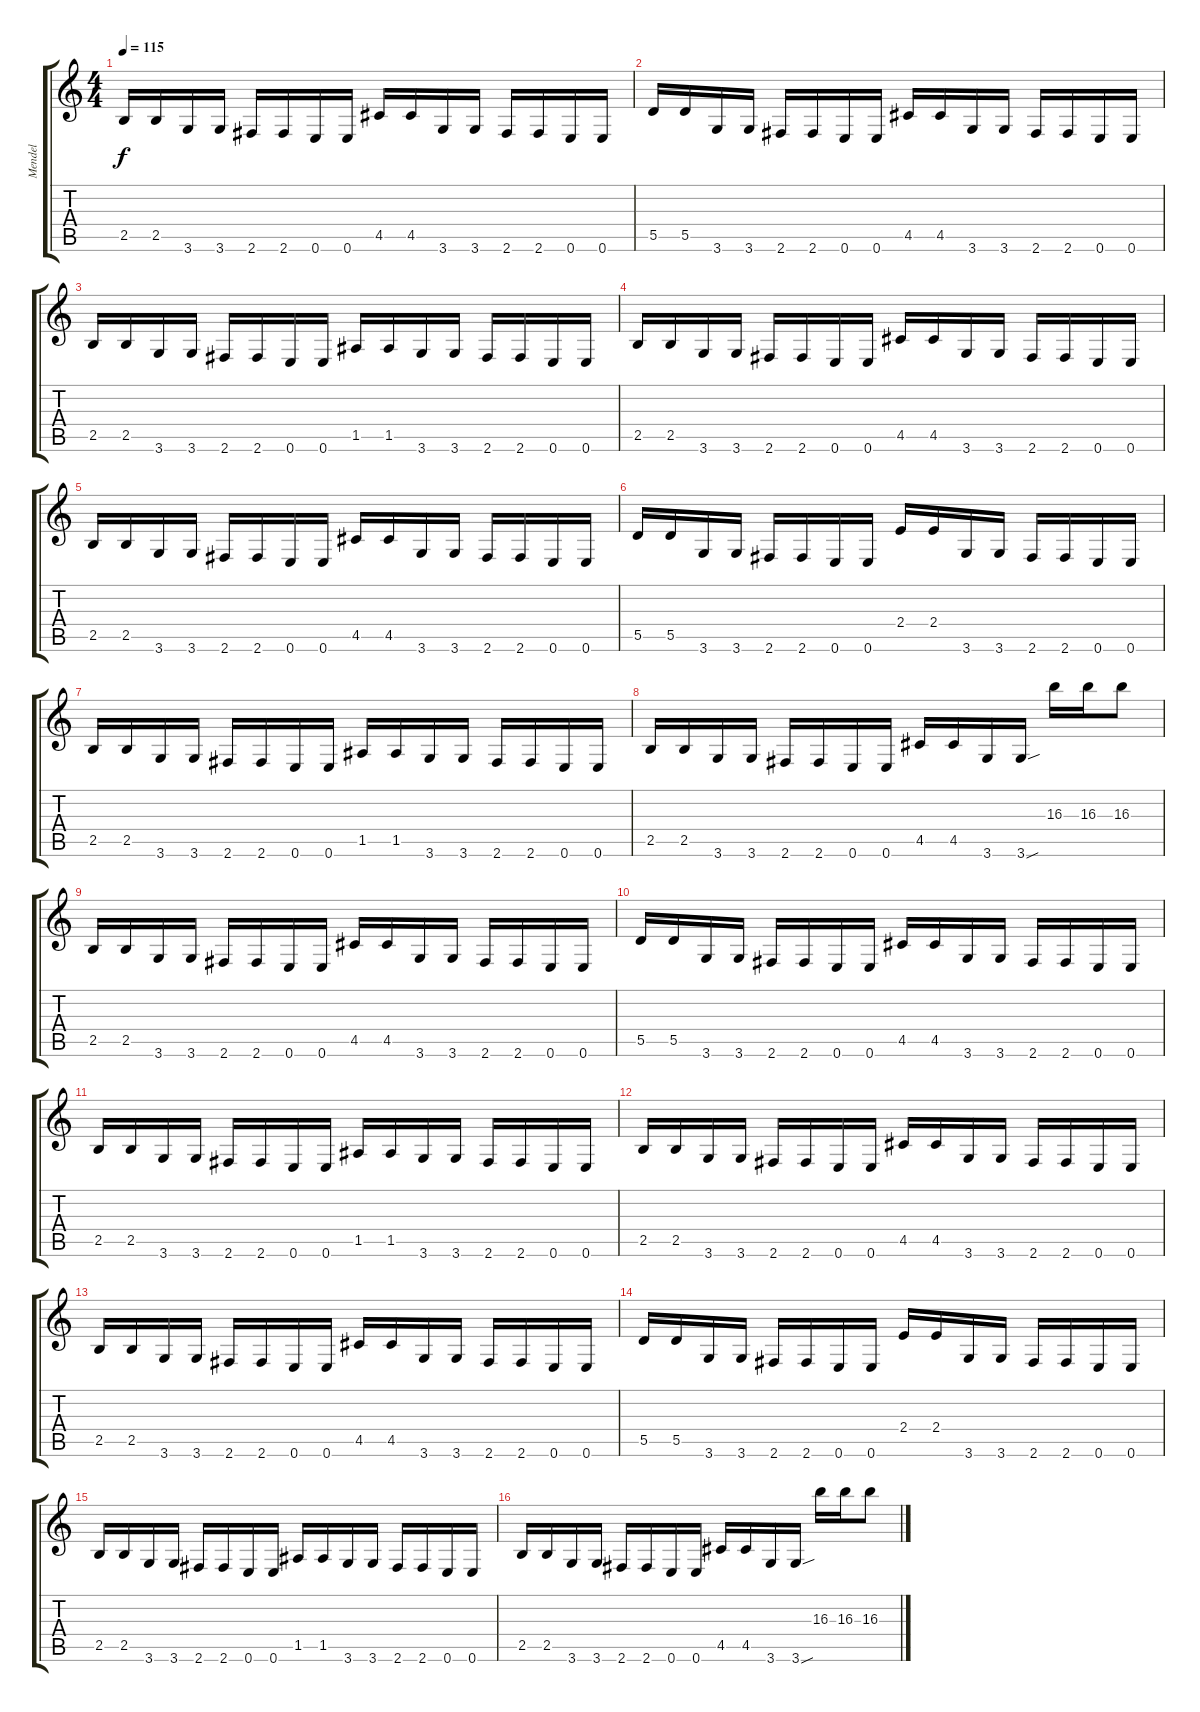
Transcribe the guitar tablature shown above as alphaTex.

\track ("Mendel" "Mendel") {instrument distortionguitar}
\staff {score tabs}
\tuning (E4 B3 G3 D3 A2 E2) {hide}
\ts (4 4)
\tempo 115
\clef g2
\ks c
2.5.16{dy f instrument distortionguitar} 2.5.16 3.6.16 3.6.16 2.6.16 2.6.16 0.6.16 0.6.16 4.5.16 4.5.16 3.6.16 3.6.16 2.6.16 2.6.16 0.6.16 0.6.16 |
5.5.16 5.5.16 3.6.16 3.6.16 2.6.16 2.6.16 0.6.16 0.6.16 4.5.16 4.5.16 3.6.16 3.6.16 2.6.16 2.6.16 0.6.16 0.6.16 |
2.5.16 2.5.16 3.6.16 3.6.16 2.6.16 2.6.16 0.6.16 0.6.16 1.5.16 1.5.16 3.6.16 3.6.16 2.6.16 2.6.16 0.6.16 0.6.16 |
2.5.16 2.5.16 3.6.16 3.6.16 2.6.16 2.6.16 0.6.16 0.6.16 4.5.16 4.5.16 3.6.16 3.6.16 2.6.16 2.6.16 0.6.16 0.6.16 |
2.5.16 2.5.16 3.6.16 3.6.16 2.6.16 2.6.16 0.6.16 0.6.16 4.5.16 4.5.16 3.6.16 3.6.16 2.6.16 2.6.16 0.6.16 0.6.16 |
5.5.16 5.5.16 3.6.16 3.6.16 2.6.16 2.6.16 0.6.16 0.6.16 2.4.16 2.4.16 3.6.16 3.6.16 2.6.16 2.6.16 0.6.16 0.6.16 |
2.5.16 2.5.16 3.6.16 3.6.16 2.6.16 2.6.16 0.6.16 0.6.16 1.5.16 1.5.16 3.6.16 3.6.16 2.6.16 2.6.16 0.6.16 0.6.16 |
2.5.16 2.5.16 3.6.16 3.6.16 2.6.16 2.6.16 0.6.16 0.6.16 4.5.16 4.5.16 3.6.16 3.6{sou}.16 16.3.16 16.3.16 16.3.8 |
2.5.16 2.5.16 3.6.16 3.6.16 2.6.16 2.6.16 0.6.16 0.6.16 4.5.16 4.5.16 3.6.16 3.6.16 2.6.16 2.6.16 0.6.16 0.6.16 |
5.5.16 5.5.16 3.6.16 3.6.16 2.6.16 2.6.16 0.6.16 0.6.16 4.5.16 4.5.16 3.6.16 3.6.16 2.6.16 2.6.16 0.6.16 0.6.16 |
2.5.16 2.5.16 3.6.16 3.6.16 2.6.16 2.6.16 0.6.16 0.6.16 1.5.16 1.5.16 3.6.16 3.6.16 2.6.16 2.6.16 0.6.16 0.6.16 |
2.5.16 2.5.16 3.6.16 3.6.16 2.6.16 2.6.16 0.6.16 0.6.16 4.5.16 4.5.16 3.6.16 3.6.16 2.6.16 2.6.16 0.6.16 0.6.16 |
2.5.16 2.5.16 3.6.16 3.6.16 2.6.16 2.6.16 0.6.16 0.6.16 4.5.16 4.5.16 3.6.16 3.6.16 2.6.16 2.6.16 0.6.16 0.6.16 |
5.5.16 5.5.16 3.6.16 3.6.16 2.6.16 2.6.16 0.6.16 0.6.16 2.4.16 2.4.16 3.6.16 3.6.16 2.6.16 2.6.16 0.6.16 0.6.16 |
2.5.16 2.5.16 3.6.16 3.6.16 2.6.16 2.6.16 0.6.16 0.6.16 1.5.16 1.5.16 3.6.16 3.6.16 2.6.16 2.6.16 0.6.16 0.6.16 |
2.5.16 2.5.16 3.6.16 3.6.16 2.6.16 2.6.16 0.6.16 0.6.16 4.5.16 4.5.16 3.6.16 3.6{sou}.16 16.3.16 16.3.16 16.3.8
